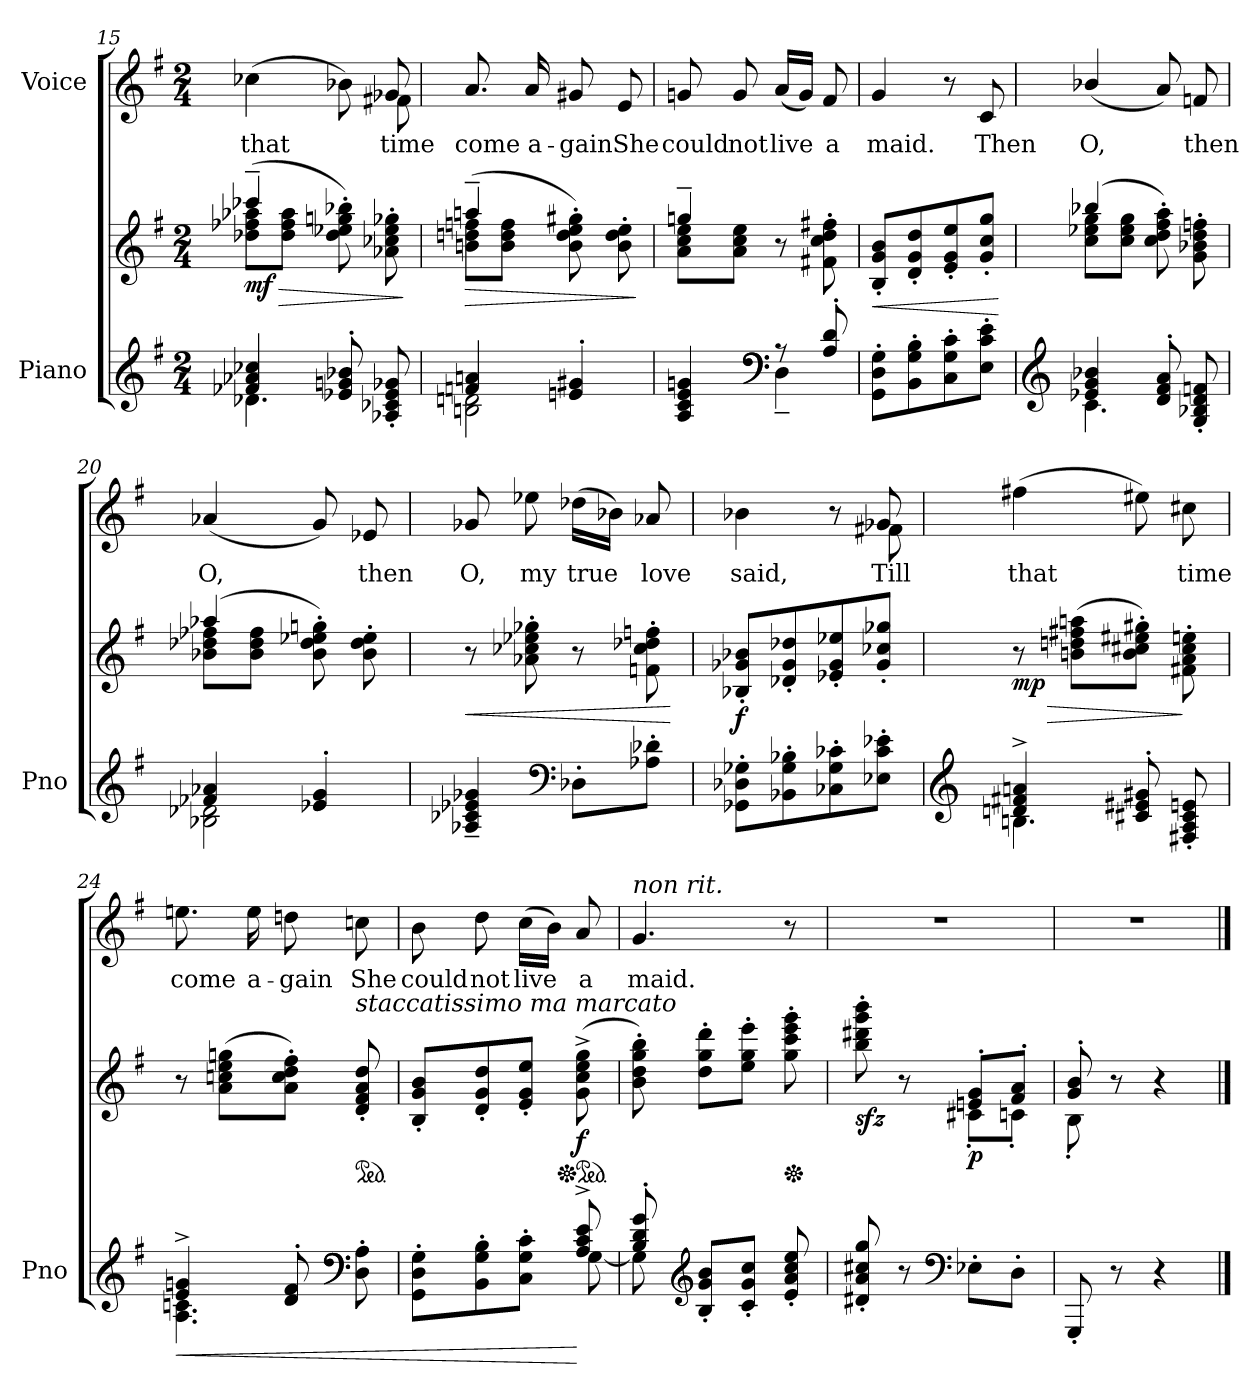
**kern	**kern	**dynam	**kern	**text
*part2	*part2	*part2	*part1	*part1
*staff3	*staff2	*staff2/3	*staff1	*staff1
*I"Piano	*	*	*I"Voice	*
*I'Pno	*	*	*	*
*clefG2	*clefG2	*	*clefG2	*
*k[f#]	*k[f#]	*	*k[f#]	*
*M2/4	*M2/4	*	*M2/4	*
=15	=15	=15	=15	=15
*^	*	*	*	*
!	!	!	!LO:HP:b	!	!
*	*	*^	*	*^	*
!	!	!	!	!LO:DY:n=1:b	!	!	!
4f-X/ 4a-X/ 4cc-X/	4.d-X\	(>4ccc-X~/	8dd-X\ 8ff-X\ 8aa-X\L	> mf	(4cc-X\	4.ryy	that
.	.	.	8dd-\ 8ff-\ 8aa-\J	.	.	.	.
8e-X/' 8gn/' 8b-X/'	.	8dd-\' 8ee-X\' 8ggn\' 8bb-X\')	4ryy	.	8b-X\)	.	.
8A-X/'> 8c-X/'> 8e-/'> 8g-X/'>	8ryy	8a-X\' 8cc-X\' 8ee-\' 8gg-X\'	.	.	8g-X/	8f#X!\	time
*v	*v	*	*	*	*v	*v	*
*	*v	*v	*	*	*
.	.	]	.	.
=16	=16	=16	=16	=16
*^	*	*	*	*
!	!	!	!LO:HP:b	!	!
*	*	*^	*	*	*
4fn/ 4an/	2Bn\ 2dn\	(4aan~/	8bn\ 8ddn\ 8ffn\L	>	8.a/	come
.	.	.	8b\ 8dd\ 8ff\J	.	.	.
.	.	.	.	.	16a/	a-
4en/' 4g#X/'	.	8b\' 8dd\' 8ee\' 8gg#X\')	4ryy	.	8g#X/	-gain
.	.	8b\' 8dd\' 8ee\'	.	.	8e/	She
*v	*v	*	*	*	*	*
*	*v	*v	*	*	*
.	.	]	.	.
=17	=17	=17	=17	=17
*^	*^	*	*	*
4A/ 4c/ 4e/ 4gn/	4ryy	4ggn~/	8a\ 8cc\ 8ee\L	.	8gn/	could
.	.	.	8a\ 8cc\ 8ee\J	.	8g/	not
*clefF4	*	*	*	*	*	*
8r	4D~\	8r	4ryy	.	(16a/LL	live
.	.	.	.	.	16g/JJ)	.
8A/' 8d/'	.	8f#X\' 8cc\' 8dd\' 8ff#X\'	.	.	8f#/	a
*v	*v	*	*	*	*	*
*	*v	*v	*	*	*
=18	=18	=18	=18	=18
!	!	!LO:HP:b	!	!
8GG\' 8D\' 8G\'L	8B/' 8g/' 8b/'L	<	4g/	maid.
8BB\' 8G\' 8B\'	8d/' 8g/' 8dd/'	.	.	.
8C\' 8G\' 8c\'	8e/' 8g/' 8ee/'	.	8r	.
8E\' 8c\' 8e\'J	8g/' 8cc/' 8gg/'J	.	8c/	Then
.	.	[	.	.
=19	=19	=19	=19	=19
*clefG2	*	*	*	*
*^	*^	*	*	*
!	!	!	!	!LO:DY:b	!	!
!	!	!	!	!LO:DY:n=1:b	!	!
4e-X/ 4g/ 4b-X/	4.c\	(4bb-X/	8cc\ 8ee-X\ 8gg\L	ppp other-dynamics	(4b-X/	O,
.	.	.	8cc\ 8ee-\ 8gg\J	.	.	.
8d/' 8f#/' 8a/'	.	8cc\' 8dd\' 8ff#\' 8aa\')	4ryy	.	8a/)	.
8G/'< 8B-X/'< 8d/'< 8fn/'<	8ryy	8g\' 8b-X\' 8dd\' 8ffn\'	.	.	8fn/	then
=20	=20	=20	=20	=20	=20	=20
4f-X/ 4a-X/	2B-X\ 2d-X\	(4aa-X/	8b-X\ 8dd-X\ 8ff-X\L	.	(4a-X/	O,
.	.	.	8b-\ 8dd-\ 8ff-\J	.	.	.
4e-X/' 4g/'	.	8b-\' 8dd-\' 8ee-X\' 8ggn\')	4ryy	.	8g/)	.
.	.	8b-\' 8dd-\' 8ee-\'	.	.	8e-X/	then
*v	*v	*	*	*	*	*
*	*v	*v	*	*	*
=21	=21	=21	=21	=21
!	!	!LO:HP:b	!	!
4A-X/~> 4c-X/~> 4e-X/~> 4g-X/~>	8r	<	8g-X/	O,
.	8a-X\' 8cc-X\' 8ee-X\' 8gg-X\'	.	8ee-X\	my
*clefF4	*	*	*	*
8D-X'\L	8r	.	(16dd-X\LL	true
.	.	.	16b-X\JJ)	.
8A-X\' 8d-X\'J	8fn\' 8cc-\' 8dd-X\' 8ffn\'	.	8a-X/	love
.	.	[	.	.
=22	=22	=22	=22	=22
*	*	*	*^	*
!	!	!LO:DY:b	!	!	!
8GG-X\' 8D-X\' 8G-X\'L	8B-X/' 8g-X/' 8b-X/'L	f	4b-X\	4.ryy	said,
8BB-X\' 8G-\' 8B-X\'	8d-X/' 8g-/' 8dd-X/'	.	.	.	.
8C-X\' 8G-\' 8c-X\'	8e-X/' 8g-/' 8ee-X/'	.	8r	.	.
8E-X\' 8c-\' 8e-X\'J	8g-/' 8cc-X/' 8gg-X/'J	.	8g-X/	8f#X!\	Till
*	*	*	*v	*v	*
=23	=23	=23	=23	=23
*clefG2	*	*	*	*
*^	*	*	*^	*
!	!	!	!LO:HP:b	!	!	!
!	!	!	!LO:DY:n=1:b	!	!	!
*	*	*	*	*v	*v	*
4dn/^> 4f#X/^> 4an/^>	4.Bn\	8r	> mp	(4ff#X\	that
.	.	(8bn\ 8ddn\ 8ff#X\ 8aan\L	.	.	.
8c#X/'> 8e#X/'> 8g#X/'>	.	8b\' 8cc#X\' 8ee#X\' 8gg#X\'J)	.	8ee#X\)	.
8F#X/' 8A/' 8c#/' 8en/'	8ryy	8f#X\' 8a\' 8cc#\' 8een\'	]	8cc#X\	time
=24	=24	=24	=24	=24	=24
!	!	!	!LO:HP:b=2	!	!
!	!	!	!LO:HP:n=1:b	!	!
4e/^> 4gn/^>	4.A\ 4.cn\	8r	< >	8.een\	come
.	.	(8a\ 8ccn\ 8ee\ 8ggn\L	.	.	.
.	.	.	.	16ee\	a-
8d/' 8f#/'	.	8a\' 8cc\' 8dd\' 8ff#\'J)	.	8ddn\	-gain
*clefF4	*	*	*	*	*
*	*	*ped	*	*	*
!	!	!LO:TX:i:t=staccatissimo ma marcato	!	!	!
8D\' 8A\'	8ryy	8d/' 8f#/' 8a/' 8dd/'	]	8ccn\	She
=25	=25	=25	=25	=25	=25
8GG\' 8D\' 8G\'L	4.ryy	8B/' 8g/' 8b/'L	.	8b\	could
8BB\' 8G\' 8B\'	.	8d/' 8g/' 8dd/'	.	8dd\	not
8C\' 8G\' 8c\'J	.	8e/' 8g/' 8ee/'J	.	(16cc\LL	live
.	.	.	.	16b\JJ)	.
*	*	*Xped	*	*	*
*	*	*ped	*	*	*
!	!	!	!LO:DY:n=1:b	!	!
8A/^ 8c/^ 8e/^	[8G\	(8g\^ 8cc\^ 8ee\^ 8gg\^	[ f	8a/	a
=26	=26	=26	=26	=26	=26
!	!	!	!	!LO:TX:i:t=non rit.	!
8B/' 8d/' 8g/'	8G\]	8b\' 8dd\' 8gg\' 8bb\')	.	4.g/	maid.
*clefG2	*	*	*	*	*
8B/' 8g/' 8b/'L	4.ryy	8dd\' 8gg\' 8ddd\'L	.	.	.
8c/' 8g/' 8cc/'J	.	8ee\' 8gg\' 8eee\'J	.	.	.
*	*	*Xped	*	*	*
8e/' 8a/' 8cc/' 8ee/'	.	8gg\' 8ccc\' 8eee\' 8ggg\'	.	8r	.
*v	*v	*	*	*	*
=27	=27	=27	=27	=27
*	*^	*	*	*
!	!	!	!LO:DY:b	!	!
8d#X/' 8a/' 8cc#X/' 8gg/'	8bb\' 8ddd#X\' 8ggg\' 8bbb\'	4ryy	sfz	2r	.
8r	8r	.	.	.	.
*clefF4	*	*	*	*	*
!	!	!	!LO:DY:b	!	!
8E-X'\L	8en/' 8g/'L	8c#X'\L	p	.	.
8D'\J	8f#/' 8a/'J	8cn'\J	.	.	.
=28	=28	=28	=28	=28	=28
8GGG'/	8g/' 8b/'	8B'\	.	2r	.
8r	8r	4.ryy	.	.	.
4r	4r	.	.	.	.
*	*v	*v	*	*	*
==	==	==	==	==
*-	*-	*-	*-	*-
